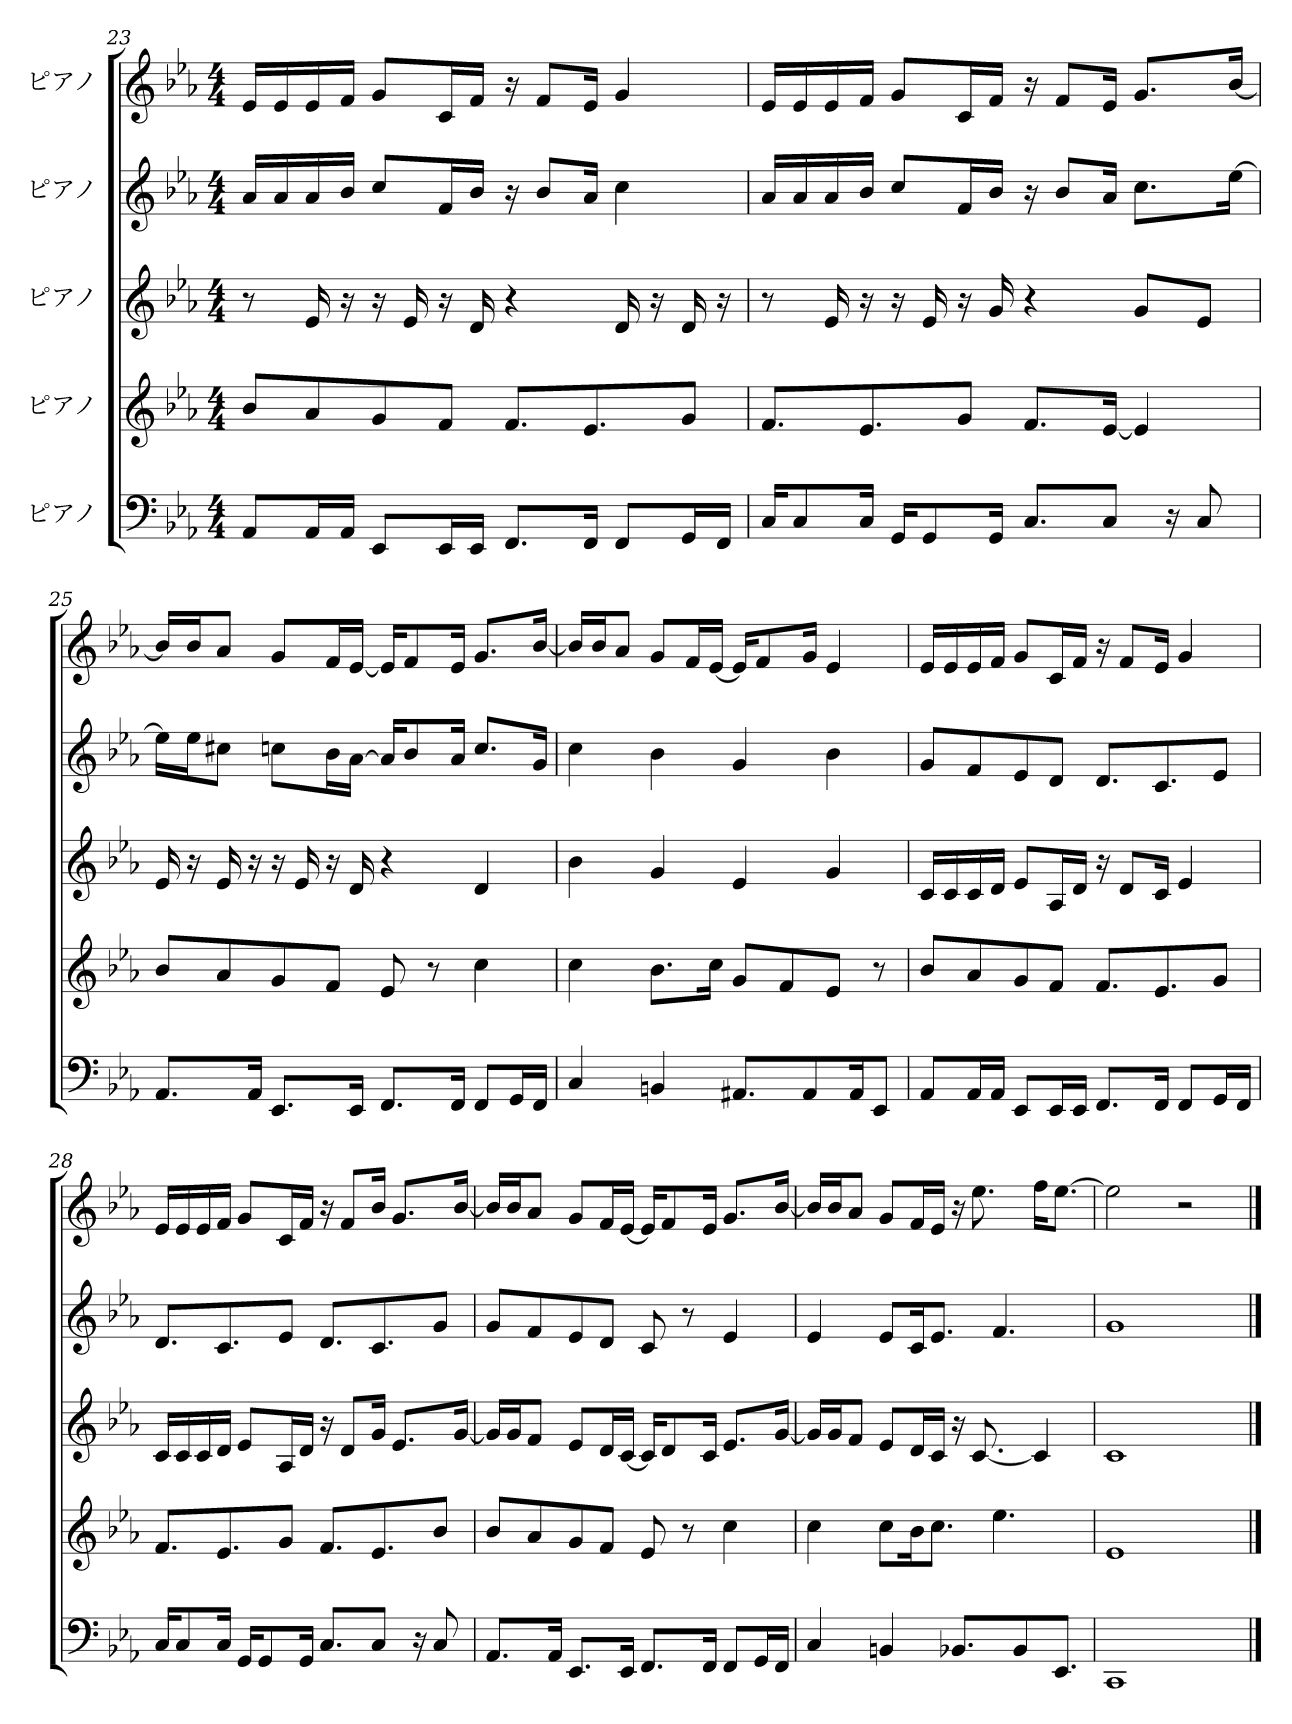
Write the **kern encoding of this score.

**kern	**kern	**kern	**kern	**kern
*part5	*part4	*part3	*part2	*part1
*staff5	*staff4	*staff3	*staff2	*staff1
*I"ピアノ	*I"ピアノ	*I"ピアノ	*I"ピアノ	*I"ピアノ
!!LO:LB:g=z
*clefF4	*clefG2	*clefG2	*clefG2	*clefG2
*k[b-e-a-]	*k[b-e-a-]	*k[b-e-a-]	*k[b-e-a-]	*k[b-e-a-]
*M4/4	*M4/4	*M4/4	*M4/4	*M4/4
=23	=23	=23	=23	=23
8AA-/L	8b-/L	8r	16a-/LL	16e-/LL
.	.	.	16a-/	16e-/
16AA-/L	8a-/	16e-/	16a-/	16e-/
16AA-/JJ	.	16r	16b-/JJ	16f/JJ
8EE-/L	8g/	16r	8cc/L	8g/L
.	.	16e-/	.	.
16EE-/L	8f/J	16r	16f/L	16c/L
16EE-/JJ	.	16d/	16b-/JJ	16f/JJ
8.FF/L	8.f/L	4r	16r	16r
.	.	.	8b-/L	8f/L
16FF/Jk	8.e-/	.	16a-/Jk	16e-/Jk
8FF/L	.	16d/	4cc\	4g/
.	.	16r	.	.
16GG/L	8g/J	16d/	.	.
16FF/JJ	.	16r	.	.
=24	=24	=24	=24	=24
16C/KL	8.f/L	8r	16a-/LL	16e-/LL
8C/	.	.	16a-/	16e-/
.	.	16e-/	16a-/	16e-/
16C/Jk	8.e-/	16r	16b-/JJ	16f/JJ
16GG/KL	.	16r	8cc/L	8g/L
8GG/	.	16e-/	.	.
.	8g/J	16r	16f/L	16c/L
16GG/Jk	.	16g/	16b-/JJ	16f/JJ
8.C/L	8.f/L	4r	16r	16r
.	.	.	8b-/L	8f/L
8C/J	[16e-/Jk	.	16a-/Jk	16e-/Jk
.	4e-/]	8g/L	8.cc\L	8.g/L
16r	.	.	.	.
8C/	.	8e-/J	.	.
.	.	.	[16ee-\Jk	[16b-/Jk
!!LO:PB:g=z
=25	=25	=25	=25	=25
8.AA-/L	8b-/L	16e-/	16ee-\LL]	16b-/LL]
.	.	16r	16ee-\J	16b-/J
.	8a-/	16e-/	8cc#X\J	8a-/J
16AA-/Jk	.	16r	.	.
8.EE-/L	8g/	16r	8ccn\L	8g/L
.	.	16e-/	.	.
.	8f/J	16r	16b-\L	16f/L
16EE-/Jk	.	16d/	[16a-\JJ	[16e-/JJ
8.FF/L	8e-/	4r	16a-/KL]	16e-/KL]
.	.	.	8b-/	8f/
.	8r	.	.	.
16FF/Jk	.	.	16a-/Jk	16e-/Jk
8FF/L	4cc\	4d/	8.cc/L	8.g/L
16GG/L	.	.	.	.
16FF/JJ	.	.	16g/Jk	[16b-/Jk
=26	=26	=26	=26	=26
4C/	4cc\	4b-\	4cc\	16b-/LL]
.	.	.	.	16b-/J
.	.	.	.	8a-/J
4BBn/	8.b-\L	4g/	4b-\	8g/L
.	.	.	.	16f/L
.	16cc\Jk	.	.	[16e-/JJ
8.AA#X/L	8g/L	4e-/	4g/	16e-/KL]
.	.	.	.	8f/
.	8f/	.	.	.
8AA#/	.	.	.	16g/Jk
.	8e-/J	4g/	4b-\	4e-/
16AA#/K	.	.	.	.
8EE-/J	8r	.	.	.
=27	=27	=27	=27	=27
8AA-/L	8b-/L	16c/LL	8g/L	16e-/LL
.	.	16c/	.	16e-/
16AA-/L	8a-/	16c/	8f/	16e-/
16AA-/JJ	.	16d/JJ	.	16f/JJ
8EE-/L	8g/	8e-/L	8e-/	8g/L
16EE-/L	8f/J	16A-/L	8d/J	16c/L
16EE-/JJ	.	16d/JJ	.	16f/JJ
8.FF/L	8.f/L	16r	8.d/L	16r
.	.	8d/L	.	8f/L
16FF/Jk	8.e-/	16c/Jk	8.c/	16e-/Jk
8FF/L	.	4e-/	.	4g/
16GG/L	8g/J	.	8e-/J	.
16FF/JJ	.	.	.	.
!!LO:LB:g=z
=28	=28	=28	=28	=28
16C/KL	8.f/L	16c/LL	8.d/L	16e-/LL
8C/	.	16c/	.	16e-/
.	.	16c/	.	16e-/
16C/Jk	8.e-/	16d/JJ	8.c/	16f/JJ
16GG/KL	.	8e-/L	.	8g/L
8GG/	.	.	.	.
.	8g/J	16A-/L	8e-/J	16c/L
16GG/Jk	.	16d/JJ	.	16f/JJ
8.C/L	8.f/L	16r	8.d/L	16r
.	.	8d/L	.	8f/L
8C/J	8.e-/	16g/Jk	8.c/	16b-/Jk
.	.	8.e-/L	.	8.g/L
16r	.	.	.	.
8C/	8b-/J	.	8g/J	.
.	.	[16g/Jk	.	[16b-/Jk
=29	=29	=29	=29	=29
8.AA-/L	8b-/L	16g/LL]	8g/L	16b-/LL]
.	.	16g/J	.	16b-/J
.	8a-/	8f/J	8f/	8a-/J
16AA-/Jk	.	.	.	.
8.EE-/L	8g/	8e-/L	8e-/	8g/L
.	8f/J	16d/L	8d/J	16f/L
16EE-/Jk	.	[16c/JJ	.	[16e-/JJ
8.FF/L	8e-/	16c/KL]	8c/	16e-/KL]
.	.	8d/	.	8f/
.	8r	.	8r	.
16FF/Jk	.	16c/Jk	.	16e-/Jk
8FF/L	4cc\	8.e-/L	4e-/	8.g/L
16GG/L	.	.	.	.
16FF/JJ	.	[16g/Jk	.	[16b-/Jk
=30	=30	=30	=30	=30
4C/	4cc\	16g/LL]	4e-/	16b-/LL]
.	.	16g/J	.	16b-/J
.	.	8f/J	.	8a-/J
4BBn/	8cc\L	8e-/L	8e-/L	8g/L
.	16b-\K	16d/L	16c/K	16f/L
.	8.cc\J	16c/JJ	8.e-/J	16e-/JJ
8.BB-X/L	.	16r	.	16r
.	.	[8.c/	.	8.ee-\
.	4.ee-\	.	4.f/	.
8BB-/	.	.	.	.
.	.	4c/]	.	16ff\KL
8.EE-/J	.	.	.	[8.ee-\J
=31	=31	=31	=31	=31
1CC	1e-	1c	1g	2ee-\]
.	.	.	.	2r
==	==	==	==	==
*-	*-	*-	*-	*-
